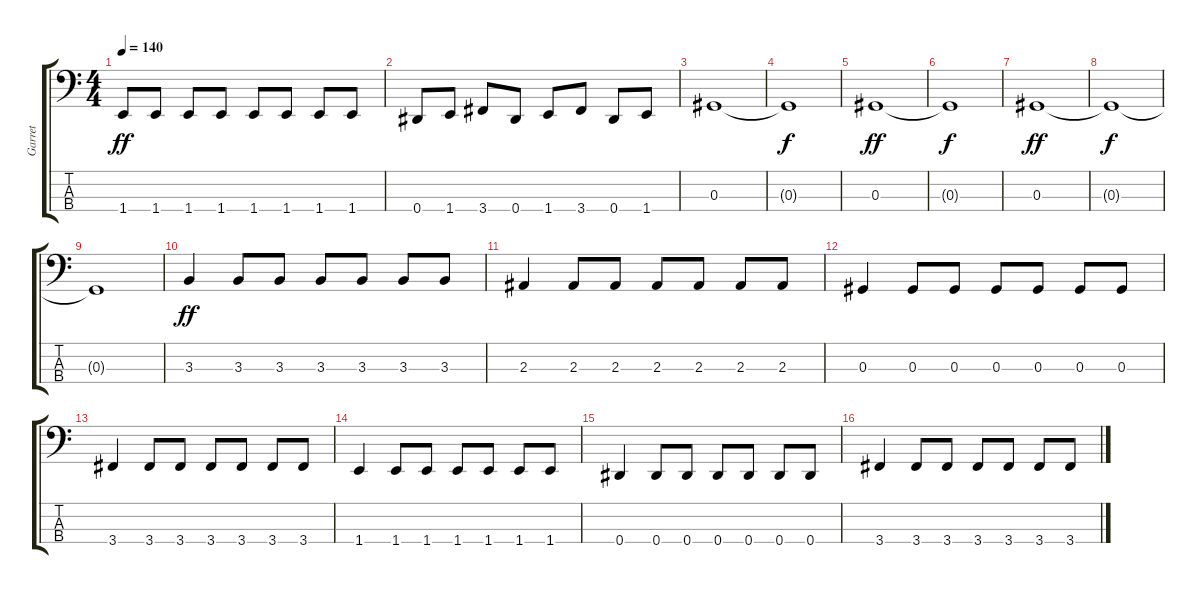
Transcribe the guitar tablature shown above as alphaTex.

\track ("Garret" "Garret") {instrument electricbassfinger}
\staff {score tabs}
\tuning (Gb2 Db2 Ab1 Eb1) {hide}
\ts (4 4)
\tempo 140
\clef f4
\ks c
1.4.8{dy ff} 1.4.8 1.4.8 1.4.8 1.4.8 1.4.8 1.4.8 1.4.8 |
0.4.8 1.4.8 3.4.8 0.4.8 1.4.8 3.4.8 0.4.8 1.4.8 |
0.3.1 |
0.3{t}.1{dy f} |
0.3.1{dy ff} |
0.3{t}.1{dy f} |
0.3.1{dy ff} |
0.3{t}.1{dy f} |
0.3{t}.1 |
3.3.4{dy ff} 3.3.8 3.3.8 3.3.8 3.3.8 3.3.8 3.3.8 |
2.3.4 2.3.8 2.3.8 2.3.8 2.3.8 2.3.8 2.3.8 |
0.3.4 0.3.8 0.3.8 0.3.8 0.3.8 0.3.8 0.3.8 |
3.4.4 3.4.8 3.4.8 3.4.8 3.4.8 3.4.8 3.4.8 |
1.4.4 1.4.8 1.4.8 1.4.8 1.4.8 1.4.8 1.4.8 |
0.4.4 0.4.8 0.4.8 0.4.8 0.4.8 0.4.8 0.4.8 |
3.4.4 3.4.8 3.4.8 3.4.8 3.4.8 3.4.8 3.4.8
